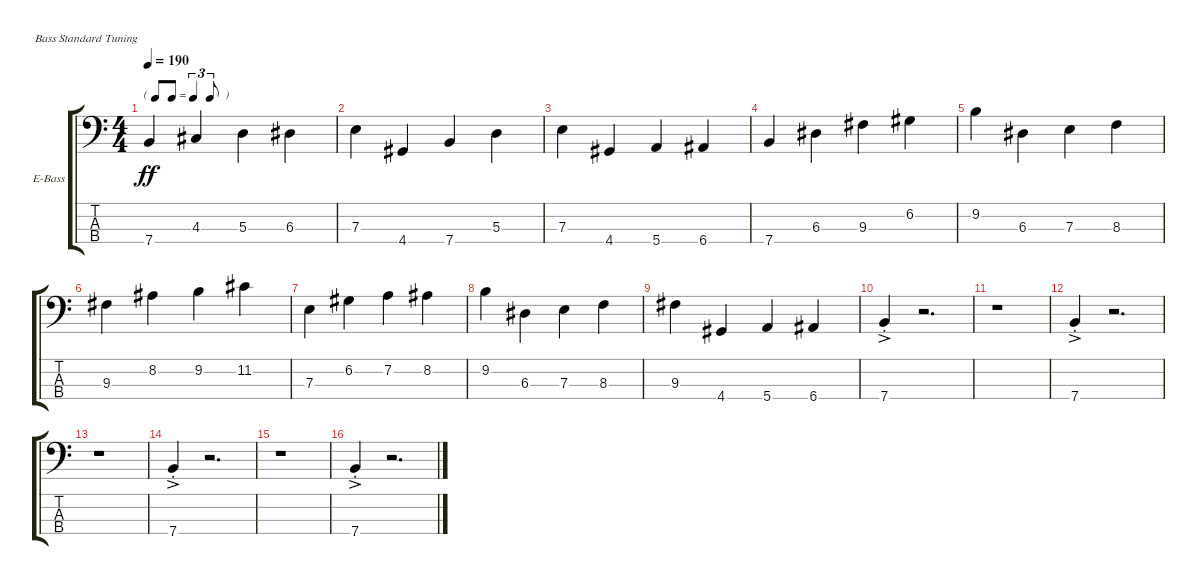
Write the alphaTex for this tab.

\defaultSystemsLayout 4
\bracketExtendMode groupsimilarinstruments
\firstSystemTrackNameOrientation horizontal
\otherSystemsTrackNameOrientation horizontal
\track ("Electric Bass" "E-Bass") {instrument electricbassfinger}
\staff {score tabs}
\tuning (G2 D2 A1 E1)
\ts (4 4)
\tf triplet8th
\tempo 190
\clef f4
\scale
0.333333
\ks c
7.4.4{dy ff} 4.3.4 5.3.4 6.3.4 |
\scale
0.333333 7.3.4 4.4.4 7.4.4 5.3.4 |
\scale
0.333333 7.3.4 4.4.4 5.4.4 6.4.4 |
\scale
0.333333 7.4.4 6.3.4 9.3.4 6.2.4 |
\scale
0.333333 9.2.4 6.3.4 7.3.4 8.3.4 |
\scale
0.333333 9.3.4 8.2.4 9.2.4 11.2.4 |
\scale
0.333333 7.3.4 6.2.4 7.2.4 8.2.4 |
\scale
0.333333 9.2.4 6.3.4 7.3.4 8.3.4 |
\scale
0.333333 9.3.4 4.4.4 5.4.4 6.4.4 |
\scale
0.333333 7.4{ac st}.4 r.2{d} |
\scale
0.333333 r.1 |
\scale
0.333333 7.4{ac st}.4 r.2{d} |
\scale
0.333333 r.1 |
\scale
0.333333 7.4{ac st}.4 r.2{d} |
\scale
0.333333 r.1 |
\scale
0.333333 7.4{ac st}.4 r.2{d}
